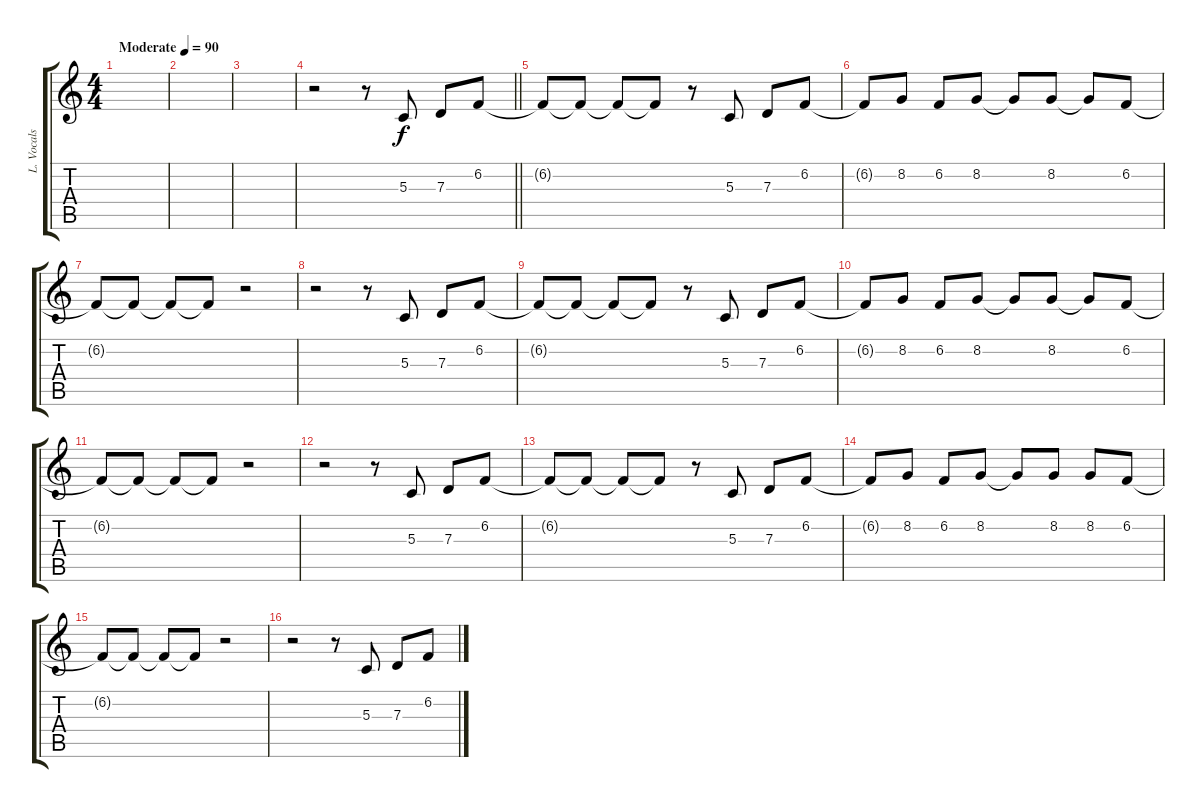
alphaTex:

\track ("L. Vocals" "L. Vocals") {instrument whistle}
\staff {score tabs}
\tuning (E4 B3 G3 D3 A2 D2) {hide}
\ts (4 4)
\tempo (90 "Moderate")
\clef g2
\ks c
|
|
|
\barLineRight lightlight
r.2 r.8 5.3.8 7.3.8 6.2.8 |
\section ("" "")
6.2{t}.8 6.2{t}.8 6.2{t}.8 6.2{t}.8 r.8 5.3.8 7.3.8 6.2.8 |
6.2{t}.8 8.2.8 6.2.8 8.2.8 8.2{t}.8 8.2.8 8.2{t}.8 6.2.8 |
6.2{t}.8 6.2{t}.8 6.2{t}.8 6.2{t}.8 r.2 |
r.2 r.8 5.3.8 7.3.8 6.2.8 |
6.2{t}.8 6.2{t}.8 6.2{t}.8 6.2{t}.8 r.8 5.3.8 7.3.8 6.2.8 |
6.2{t}.8 8.2.8 6.2.8 8.2.8 8.2{t}.8 8.2.8 8.2{t}.8 6.2.8 |
6.2{t}.8 6.2{t}.8 6.2{t}.8 6.2{t}.8 r.2 |
r.2 r.8 5.3.8 7.3.8 6.2.8 |
6.2{t}.8 6.2{t}.8 6.2{t}.8 6.2{t}.8 r.8 5.3.8 7.3.8 6.2.8 |
6.2{t}.8 8.2.8 6.2.8 8.2.8 8.2{t}.8 8.2.8 8.2.8 6.2.8 |
6.2{t}.8 6.2{t}.8 6.2{t}.8 6.2{t}.8 r.2 |
r.2 r.8 5.3.8 7.3.8 6.2.8
